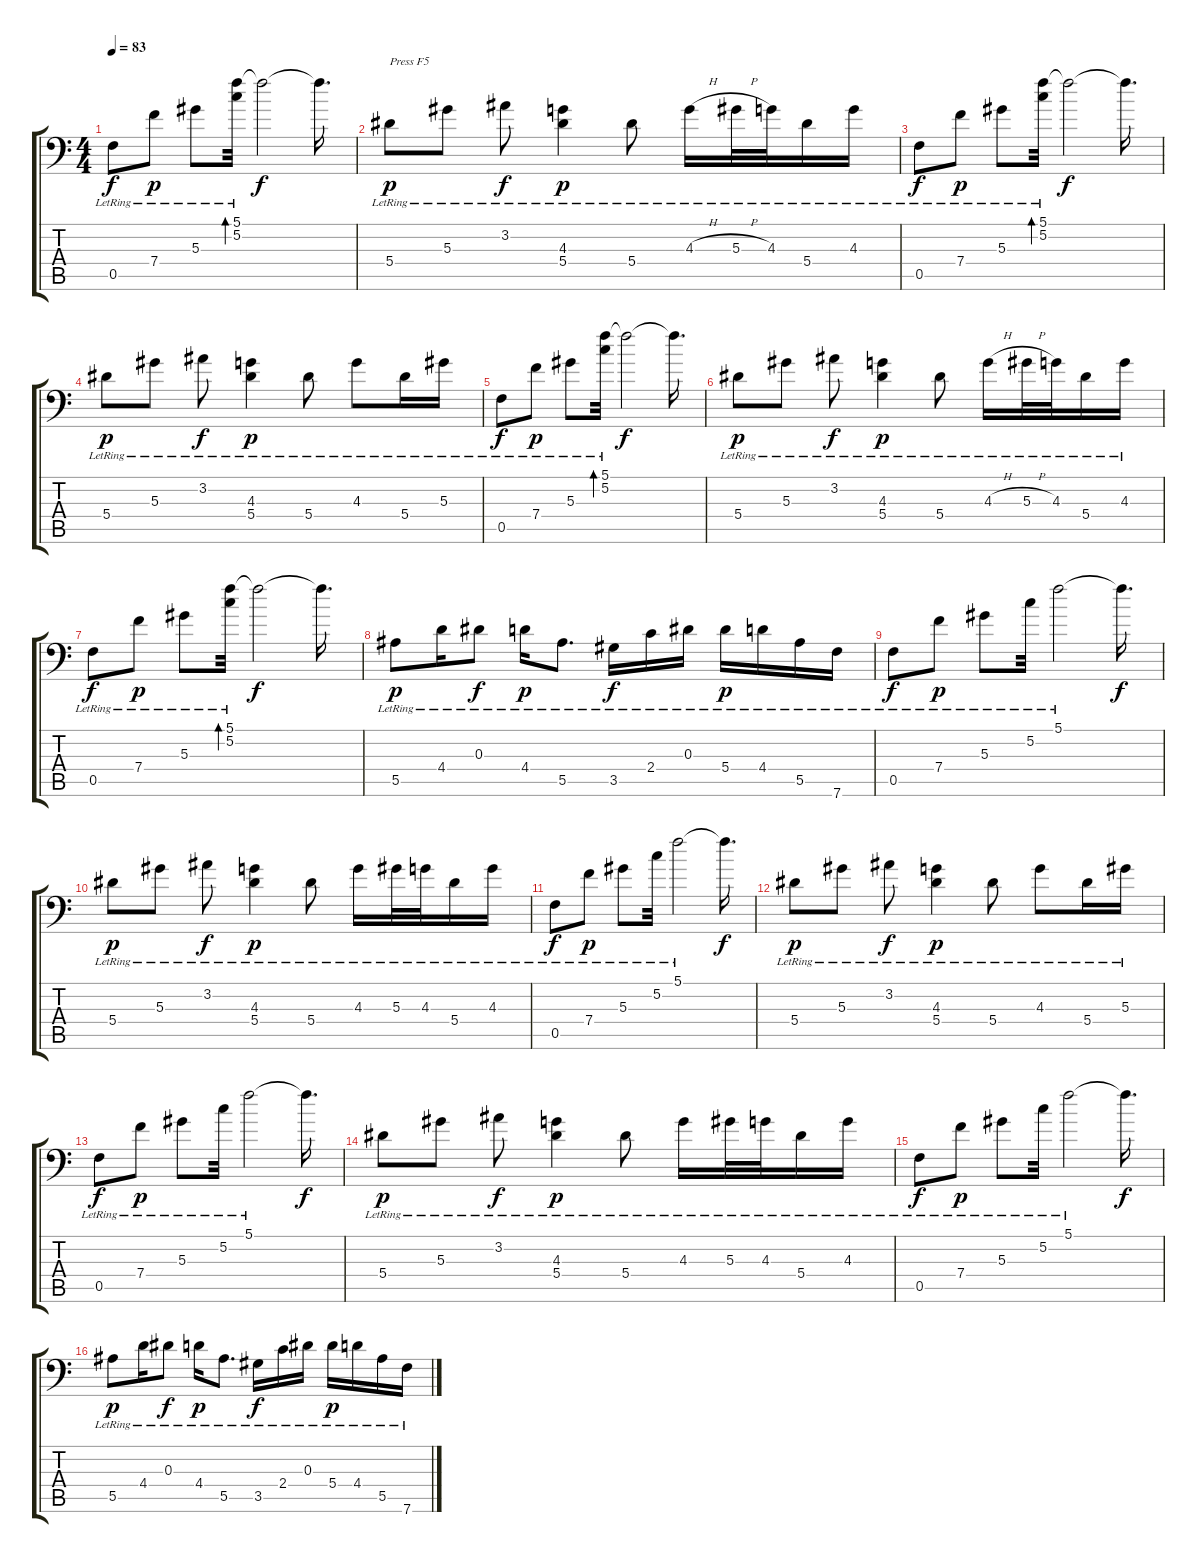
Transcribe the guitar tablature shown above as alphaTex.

\track "" {instrument acousticguitarsteel}
\staff {score tabs}
\tuning (C4 G3 Eb3 Bb2 F2 Bb1) {hide}
\ts (4 4)
\tempo 83
\clef f4
\ks c
0.5{lr}.8{txt "" dy f instrument acousticguitarsteel} 7.4{lr}.8{dy p} 5.3{lr}.8 (5.1{lr} 5.2{lr}).32{bd 240} 5.1{t}.2{dy f} 5.1{t}.16{d} |
5.4{lr}.8{txt "Press F5" dy p} 5.3{lr}.8 3.2{lr}.8{dy f} (4.3{lr} 5.4{lr}).4{dy p} 5.4{lr}.8 4.3{h lr}.16 5.3{h lr}.32 4.3{lr}.32 5.4{lr}.16 4.3{lr}.16 |
0.5{lr}.8{dy f} 7.4{lr}.8{dy p} 5.3{lr}.8 (5.1{lr} 5.2{lr}).32{bd 240} 5.1{t}.2{dy f} 5.1{t}.16{d} |
5.4{lr}.8{dy p} 5.3{lr}.8 3.2{lr}.8{dy f} (4.3{lr} 5.4{lr}).4{dy p} 5.4{lr}.8 4.3{lr}.8 5.4{lr}.16 5.3{lr}.16 |
0.5{lr}.8{dy f} 7.4{lr}.8{dy p} 5.3{lr}.8 (5.1{lr} 5.2{lr}).32{bd 240} 5.1{t}.2{dy f} 5.1{t}.16{d} |
5.4{lr}.8{dy p} 5.3{lr}.8 3.2{lr}.8{dy f} (4.3{lr} 5.4{lr}).4{dy p} 5.4{lr}.8 4.3{h lr}.16 5.3{h lr}.32 4.3{lr}.32 5.4{lr}.16 4.3{lr}.16 |
0.5{lr}.8{dy f} 7.4{lr}.8{dy p} 5.3{lr}.8 (5.1{lr} 5.2{lr}).32{bd 240} 5.1{t}.2{dy f} 5.1{t}.16{d} |
5.5{lr}.8{dy p} 4.4{lr}.16 0.3{lr}.8{dy f} 4.4{lr}.16{dy p} 5.5{lr}.8{d} 3.5{lr}.16{dy f} 2.4{lr}.16 0.3{lr}.16 5.4{lr}.16{dy p} 4.4{lr}.16 5.5{lr}.16 7.6{lr}.16 |
0.5{lr}.8{dy f} 7.4{lr}.8{dy p} 5.3{lr}.8 5.2{lr}.32 5.1{lr}.2 5.1{t}.16{d dy f} |
5.4{lr}.8{dy p} 5.3{lr}.8 3.2{lr}.8{dy f} (4.3{lr} 5.4{lr}).4{dy p} 5.4{lr}.8 4.3{lr}.16 5.3{lr}.32 4.3{lr}.32 5.4{lr}.16 4.3{lr}.16 |
0.5{lr}.8{dy f} 7.4{lr}.8{dy p} 5.3{lr}.8 5.2{lr}.32 5.1{lr}.2 5.1{t}.16{d dy f} |
5.4{lr}.8{dy p} 5.3{lr}.8 3.2{lr}.8{dy f} (4.3{lr} 5.4{lr}).4{dy p} 5.4{lr}.8 4.3{lr}.8 5.4{lr}.16 5.3{lr}.16 |
0.5{lr}.8{dy f} 7.4{lr}.8{dy p} 5.3{lr}.8 5.2{lr}.32 5.1{lr}.2 5.1{t}.16{d dy f} |
5.4{lr}.8{dy p} 5.3{lr}.8 3.2{lr}.8{dy f} (4.3{lr} 5.4{lr}).4{dy p} 5.4{lr}.8 4.3{lr}.16 5.3{lr}.32 4.3{lr}.32 5.4{lr}.16 4.3{lr}.16 |
0.5{lr}.8{dy f} 7.4{lr}.8{dy p} 5.3{lr}.8 5.2{lr}.32 5.1{lr}.2 5.1{t}.16{d dy f} |
5.5{lr}.8{dy p} 4.4{lr}.16 0.3{lr}.8{dy f} 4.4{lr}.16{dy p} 5.5{lr}.8{d} 3.5{lr}.16{dy f} 2.4{lr}.16 0.3{lr}.16 5.4{lr}.16{dy p} 4.4{lr}.16 5.5{lr}.16 7.6{lr}.16
